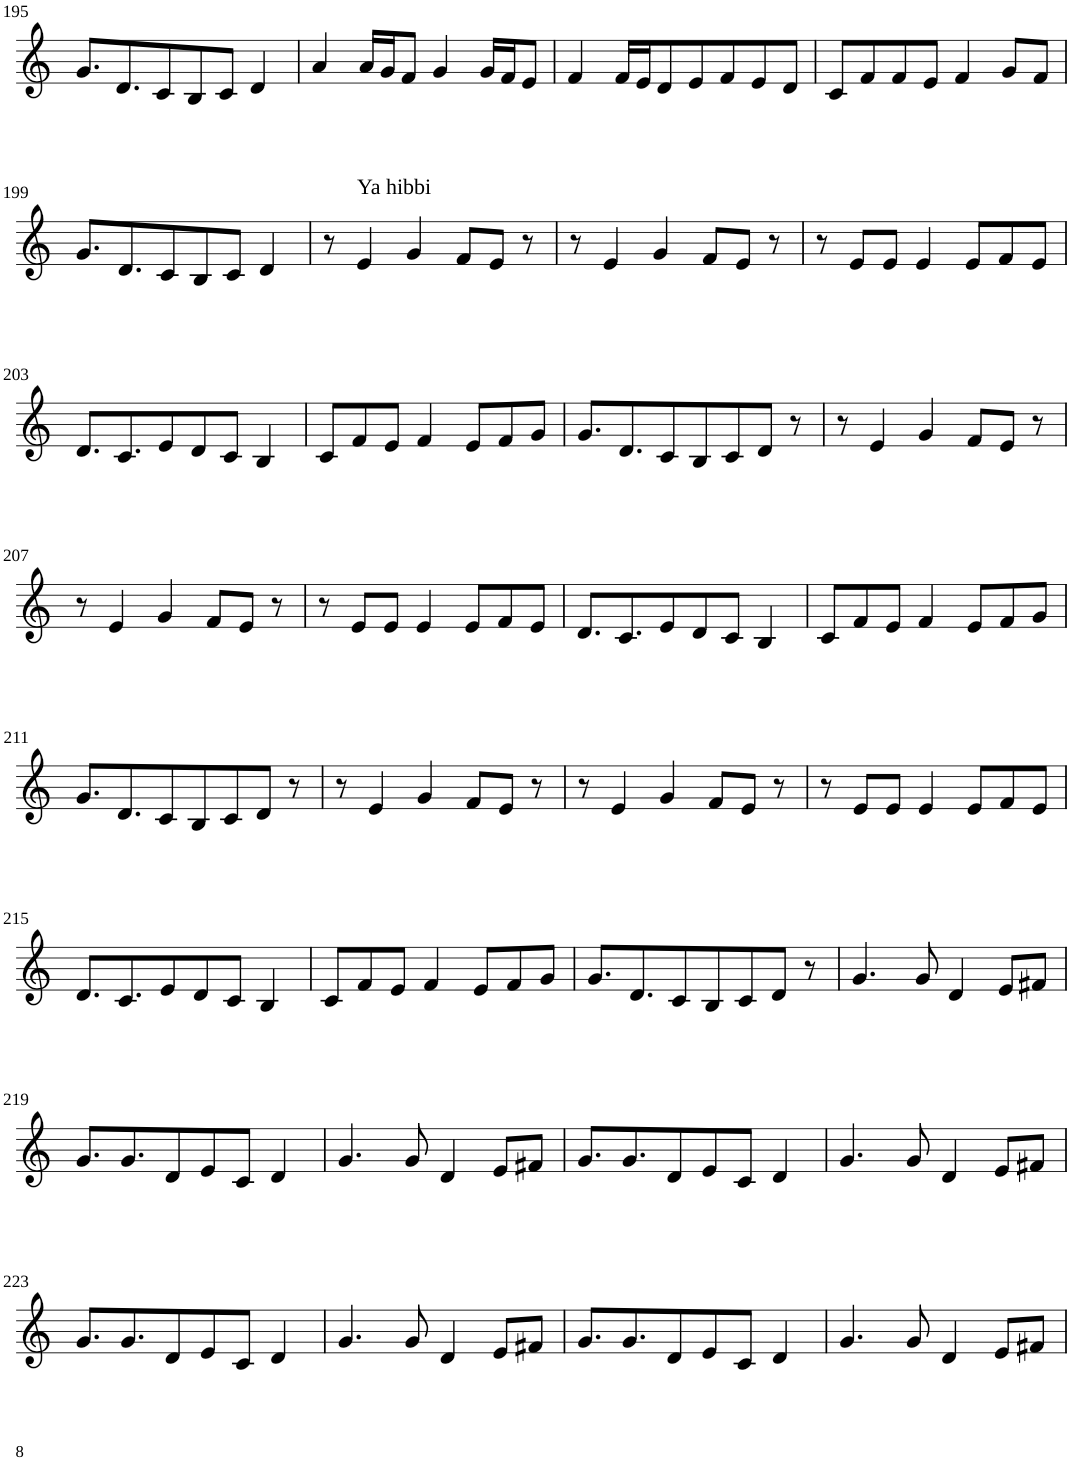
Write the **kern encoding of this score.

**kern
*part1
*staff1
*I"Violin
!!LO:PB:g=z
*clefG2
*k[]
*M8/8
=195
8.g/L
8.d/
8c/
8B/
8c/J
4d/
=196
4a/
16a/LL
16g/J
8f/J
4g/
16g/LL
16f/J
8e/J
=197
4f/
16f/LL
16e/J
8d/
8e/
8f/
8e/
8d/J
=198
8c/L
8f/
8f/
8e/J
4f/
8g/L
8f/J
!!LO:LB:g=z
=199
8.g/L
8.d/
8c/
8B/
8c/J
4d/
=200
8r
!LO:TX:a:t=Ya hibbi
4e/
4g/
8f/L
8e/J
8r
=201
8r
4e/
4g/
8f/L
8e/J
8r
=202
8r
8e/L
8e/J
4e/
8e/L
8f/
8e/J
!!LO:LB:g=z
=203
8.d/L
8.c/
8e/
8d/
8c/J
4B/
=204
8c/L
8f/
8e/J
4f/
8e/L
8f/
8g/J
=205
8.g/L
8.d/
8c/
8B/
8c/
8d/J
8r
=206
8r
4e/
4g/
8f/L
8e/J
8r
!!LO:LB:g=z
=207
8r
4e/
4g/
8f/L
8e/J
8r
=208
8r
8e/L
8e/J
4e/
8e/L
8f/
8e/J
=209
8.d/L
8.c/
8e/
8d/
8c/J
4B/
=210
8c/L
8f/
8e/J
4f/
8e/L
8f/
8g/J
!!LO:LB:g=z
=211
8.g/L
8.d/
8c/
8B/
8c/
8d/J
8r
=212
8r
4e/
4g/
8f/L
8e/J
8r
=213
8r
4e/
4g/
8f/L
8e/J
8r
=214
8r
8e/L
8e/J
4e/
8e/L
8f/
8e/J
!!LO:LB:g=z
=215
8.d/L
8.c/
8e/
8d/
8c/J
4B/
=216
8c/L
8f/
8e/J
4f/
8e/L
8f/
8g/J
=217
8.g/L
8.d/
8c/
8B/
8c/
8d/J
8r
=218
4.g/
8g/
4d/
8e/L
8f#X/J
!!LO:LB:g=z
=219
8.g/L
8.g/
8d/
8e/
8c/J
4d/
=220
4.g/
8g/
4d/
8e/L
8f#X/J
=221
8.g/L
8.g/
8d/
8e/
8c/J
4d/
=222
4.g/
8g/
4d/
8e/L
8f#X/J
!!LO:LB:g=z
=223
8.g/L
8.g/
8d/
8e/
8c/J
4d/
=224
4.g/
8g/
4d/
8e/L
8f#X/J
=225
8.g/L
8.g/
8d/
8e/
8c/J
4d/
=226
4.g/
8g/
4d/
8e/L
8f#X/J
=
*-
